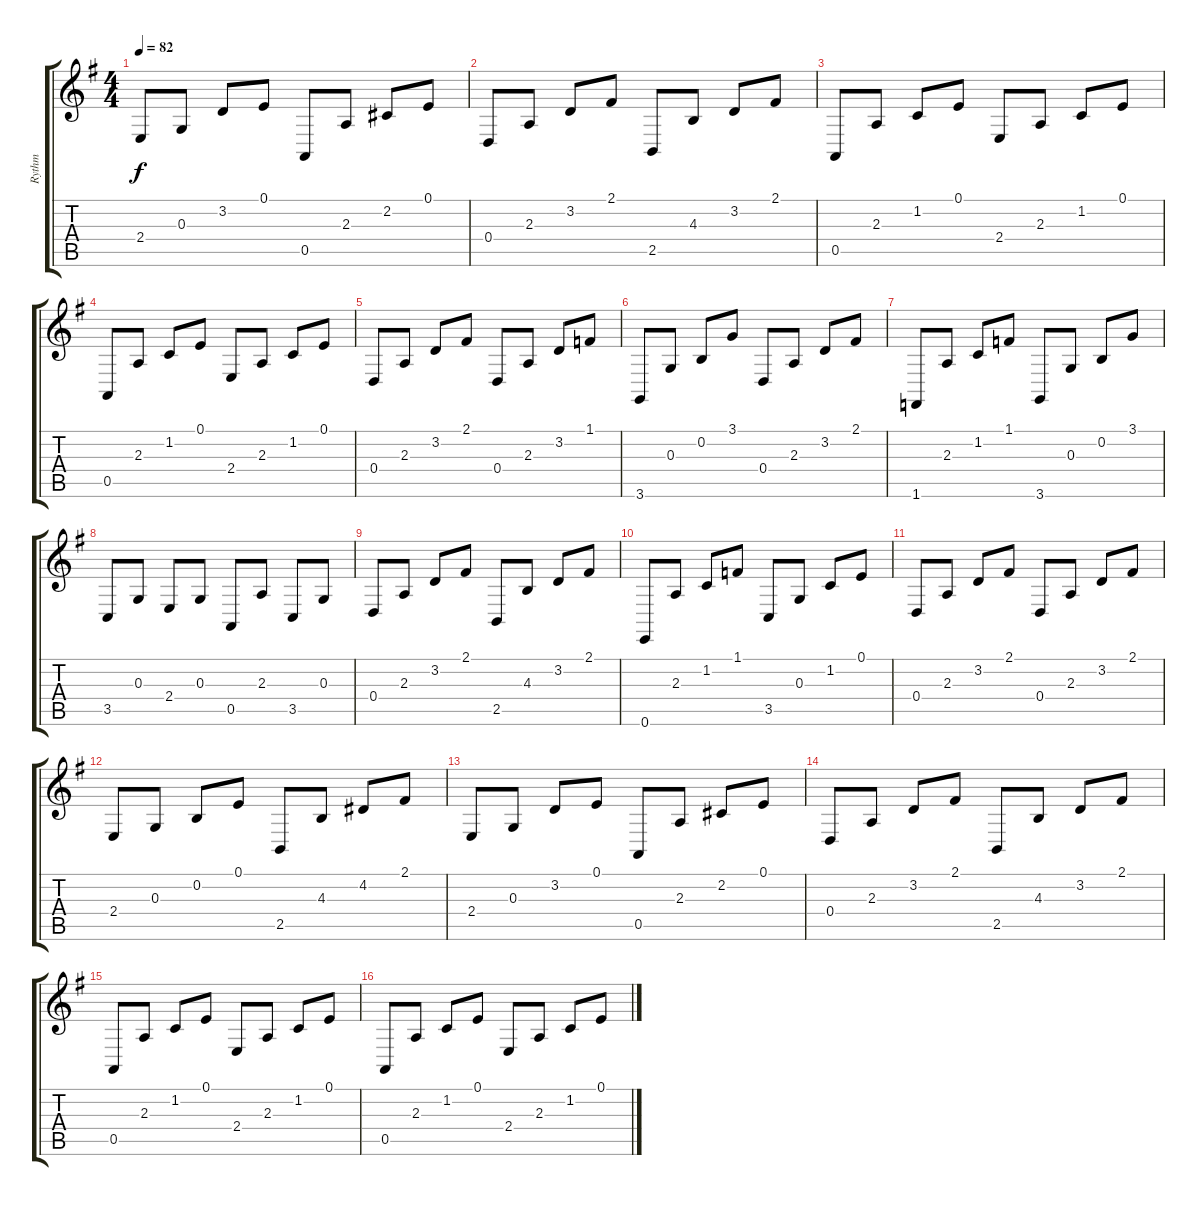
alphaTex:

\track ("Rythm" "Rythm") {instrument clavinet}
\staff {score tabs}
\tuning (E4 B3 G3 D3 A2 E2) {hide}
\ts (4 4)
\tempo 82
\clef g2
\ks g
2.4.8{dy f} 0.3.8 3.2.8 0.1.8 0.5.8 2.3.8 2.2.8 0.1.8 |
0.4.8 2.3.8 3.2.8 2.1.8 2.5.8 4.3.8 3.2.8 2.1.8 |
0.5.8 2.3.8 1.2.8 0.1.8 2.4.8 2.3.8 1.2.8 0.1.8 |
0.5.8 2.3.8 1.2.8 0.1.8 2.4.8 2.3.8 1.2.8 0.1.8 |
0.4.8 2.3.8 3.2.8 2.1.8 0.4.8 2.3.8 3.2.8 1.1.8 |
3.6.8 0.3.8 0.2.8 3.1.8 0.4.8 2.3.8 3.2.8 2.1.8 |
1.6.8 2.3.8 1.2.8 1.1.8 3.6.8 0.3.8 0.2.8 3.1.8 |
3.5.8 0.3.8 2.4.8 0.3.8 0.5.8 2.3.8 3.5.8 0.3.8 |
0.4.8 2.3.8 3.2.8 2.1.8 2.5.8 4.3.8 3.2.8 2.1.8 |
0.6.8 2.3.8 1.2.8 1.1.8 3.5.8 0.3.8 1.2.8 0.1.8 |
0.4.8 2.3.8 3.2.8 2.1.8 0.4.8 2.3.8 3.2.8 2.1.8 |
2.4.8 0.3.8 0.2.8 0.1.8 2.5.8 4.3.8 4.2.8 2.1.8 |
2.4.8 0.3.8 3.2.8 0.1.8 0.5.8 2.3.8 2.2.8 0.1.8 |
0.4.8 2.3.8 3.2.8 2.1.8 2.5.8 4.3.8 3.2.8 2.1.8 |
0.5.8 2.3.8 1.2.8 0.1.8 2.4.8 2.3.8 1.2.8 0.1.8 |
0.5.8 2.3.8 1.2.8 0.1.8 2.4.8 2.3.8 1.2.8 0.1.8
